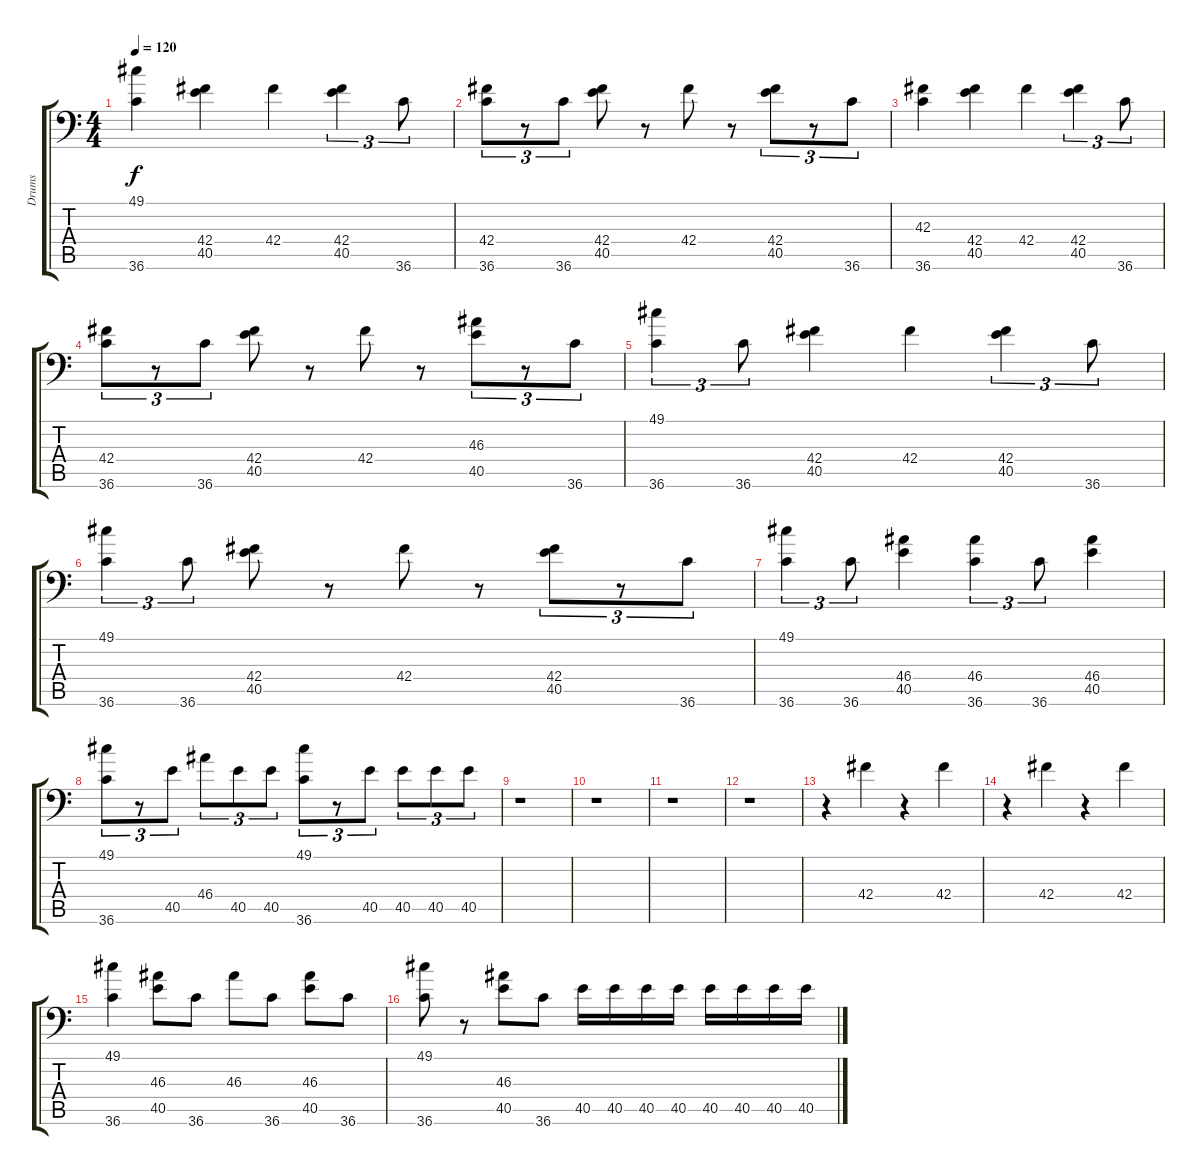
\track ("Drums" "Drums") {instrument acousticgrandpiano}
\staff {score tabs}
\tuning (C-1 C-1 C-1 C-1 C-1 C-1) {hide}
\ts (4 4)
\tempo 120
\clef f4
\ks c
(49.1 36.6).4{dy f} (42.4 40.5).4 42.4.4 (42.4 40.5).4{tu (3 2)} 36.6.8{tu (3 2)} |
(42.4 36.6).8{tu (3 2)} r.8{tu (3 2)} 36.6.8{tu (3 2)} (42.4 40.5).8 r.8 42.4.8 r.8 (42.4 40.5).8{tu (3 2)} r.8{tu (3 2)} 36.6.8{tu (3 2)} |
(42.3 36.6).4 (42.4 40.5).4 42.4.4 (42.4 40.5).4{tu (3 2)} 36.6.8{tu (3 2)} |
(42.4 36.6).8{tu (3 2)} r.8{tu (3 2)} 36.6.8{tu (3 2)} (42.4 40.5).8 r.8 42.4.8 r.8 (46.3 40.5).8{tu (3 2)} r.8{tu (3 2)} 36.6.8{tu (3 2)} |
(49.1 36.6).4{tu (3 2)} 36.6.8{tu (3 2)} (42.4 40.5).4 42.4.4 (42.4 40.5).4{tu (3 2)} 36.6.8{tu (3 2)} |
(49.1 36.6).4{tu (3 2)} 36.6.8{tu (3 2)} (42.4 40.5).8 r.8 42.4.8 r.8 (42.4 40.5).8{tu (3 2)} r.8{tu (3 2)} 36.6.8{tu (3 2)} |
(49.1 36.6).4{tu (3 2)} 36.6.8{tu (3 2)} (46.4 40.5).4 (46.4 36.6).4{tu (3 2)} 36.6.8{tu (3 2)} (46.4 40.5).4 |
(49.1 36.6).8{tu (3 2)} r.8{tu (3 2)} 40.5.8{tu (3 2)} 46.4.8{tu (3 2)} 40.5.8{tu (3 2)} 40.5.8{tu (3 2)} (49.1 36.6).8{tu (3 2)} r.8{tu (3 2)} 40.5.8{tu (3 2)} 40.5.8{tu (3 2)} 40.5.8{tu (3 2)} 40.5.8{tu (3 2)} |
r.1 |
r.1 |
r.1 |
r.1 |
r.4 42.4.4 r.4 42.4.4 |
r.4 42.4.4 r.4 42.4.4 |
(49.1 36.6).4 (46.3 40.5).8 36.6.8 46.3.8 36.6.8 (46.3 40.5).8 36.6.8 |
(49.1 36.6).8 r.8 (46.3 40.5).8 36.6.8 40.5.16 40.5.16 40.5.16 40.5.16 40.5.16 40.5.16 40.5.16 40.5.16
